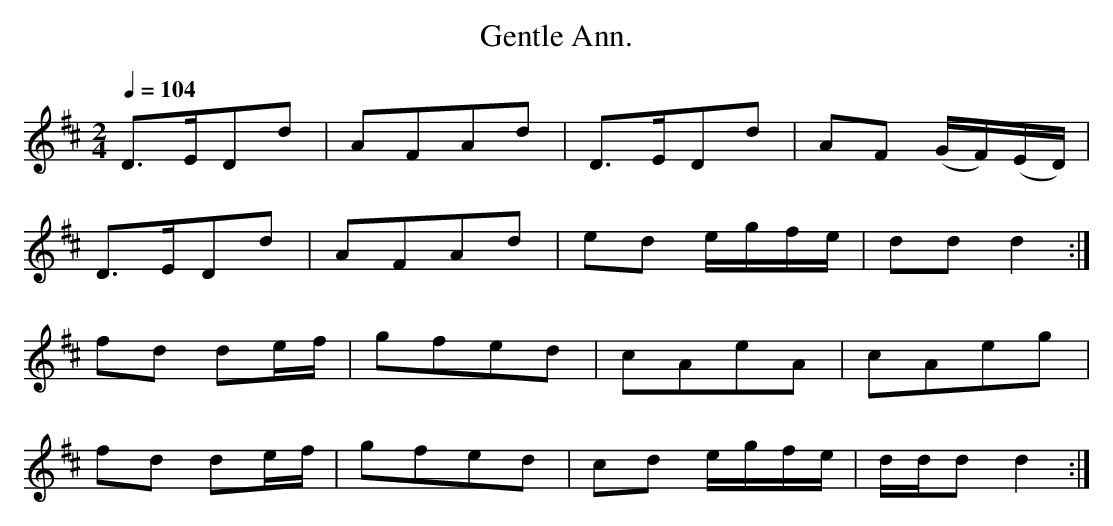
X:1
T:Gentle Ann.
M:2/4
L:1/8
Q:1/4=104
K:D major
D>EDd   |AFAd|D>EDd      |AF   (G/F/)(E/D/)|
D>EDd   |AFAd|ed e/g/f/e/|dd    d2        :|
fd de/f/|gfed|cAeA       |cAeg             |
fd de/f/|gfed|cd e/g/f/e/|d/d/d d2        :|
